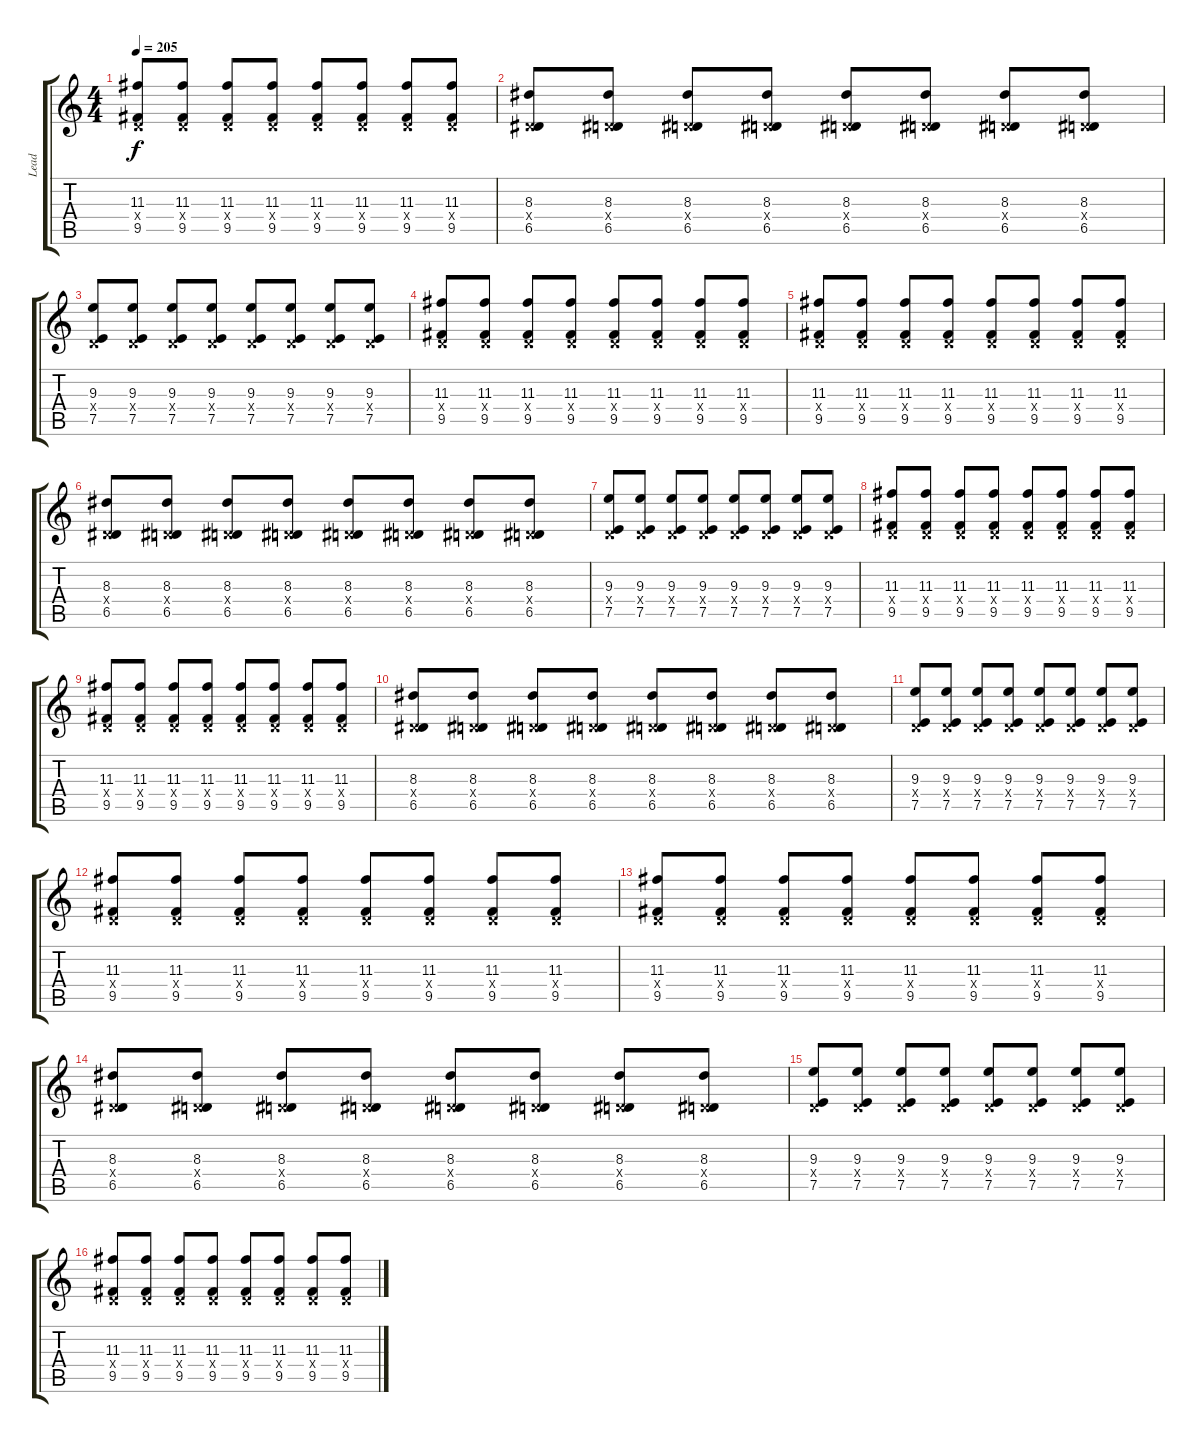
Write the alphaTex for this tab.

\track ("Lead" "Lead") {instrument distortionguitar}
\staff {score tabs}
\tuning (E4 B3 G3 D3 A2 E2) {hide}
\ts (4 4)
\tempo 205
\clef g2
\ks c
(11.3 0.4{x} 9.5).8{dy f} (11.3 0.4{x} 9.5).8 (11.3 0.4{x} 9.5).8 (11.3 0.4{x} 9.5).8 (11.3 0.4{x} 9.5).8 (11.3 0.4{x} 9.5).8 (11.3 0.4{x} 9.5).8 (11.3 0.4{x} 9.5).8 |
(8.3 0.4{x} 6.5).8 (8.3 0.4{x} 6.5).8 (8.3 0.4{x} 6.5).8 (8.3 0.4{x} 6.5).8 (8.3 0.4{x} 6.5).8 (8.3 0.4{x} 6.5).8 (8.3 0.4{x} 6.5).8 (8.3 0.4{x} 6.5).8 |
(9.3 0.4{x} 7.5).8 (9.3 0.4{x} 7.5).8 (9.3 0.4{x} 7.5).8 (9.3 0.4{x} 7.5).8 (9.3 0.4{x} 7.5).8 (9.3 0.4{x} 7.5).8 (9.3 0.4{x} 7.5).8 (9.3 0.4{x} 7.5).8 |
(11.3 0.4{x} 9.5).8 (11.3 0.4{x} 9.5).8 (11.3 0.4{x} 9.5).8 (11.3 0.4{x} 9.5).8 (11.3 0.4{x} 9.5).8 (11.3 0.4{x} 9.5).8 (11.3 0.4{x} 9.5).8 (11.3 0.4{x} 9.5).8 |
(11.3 0.4{x} 9.5).8 (11.3 0.4{x} 9.5).8 (11.3 0.4{x} 9.5).8 (11.3 0.4{x} 9.5).8 (11.3 0.4{x} 9.5).8 (11.3 0.4{x} 9.5).8 (11.3 0.4{x} 9.5).8 (11.3 0.4{x} 9.5).8 |
(8.3 0.4{x} 6.5).8 (8.3 0.4{x} 6.5).8 (8.3 0.4{x} 6.5).8 (8.3 0.4{x} 6.5).8 (8.3 0.4{x} 6.5).8 (8.3 0.4{x} 6.5).8 (8.3 0.4{x} 6.5).8 (8.3 0.4{x} 6.5).8 |
(9.3 0.4{x} 7.5).8 (9.3 0.4{x} 7.5).8 (9.3 0.4{x} 7.5).8 (9.3 0.4{x} 7.5).8 (9.3 0.4{x} 7.5).8 (9.3 0.4{x} 7.5).8 (9.3 0.4{x} 7.5).8 (9.3 0.4{x} 7.5).8 |
(11.3 0.4{x} 9.5).8 (11.3 0.4{x} 9.5).8 (11.3 0.4{x} 9.5).8 (11.3 0.4{x} 9.5).8 (11.3 0.4{x} 9.5).8 (11.3 0.4{x} 9.5).8 (11.3 0.4{x} 9.5).8 (11.3 0.4{x} 9.5).8 |
(11.3 0.4{x} 9.5).8 (11.3 0.4{x} 9.5).8 (11.3 0.4{x} 9.5).8 (11.3 0.4{x} 9.5).8 (11.3 0.4{x} 9.5).8 (11.3 0.4{x} 9.5).8 (11.3 0.4{x} 9.5).8 (11.3 0.4{x} 9.5).8 |
(8.3 0.4{x} 6.5).8 (8.3 0.4{x} 6.5).8 (8.3 0.4{x} 6.5).8 (8.3 0.4{x} 6.5).8 (8.3 0.4{x} 6.5).8 (8.3 0.4{x} 6.5).8 (8.3 0.4{x} 6.5).8 (8.3 0.4{x} 6.5).8 |
(9.3 0.4{x} 7.5).8 (9.3 0.4{x} 7.5).8 (9.3 0.4{x} 7.5).8 (9.3 0.4{x} 7.5).8 (9.3 0.4{x} 7.5).8 (9.3 0.4{x} 7.5).8 (9.3 0.4{x} 7.5).8 (9.3 0.4{x} 7.5).8 |
(11.3 0.4{x} 9.5).8 (11.3 0.4{x} 9.5).8 (11.3 0.4{x} 9.5).8 (11.3 0.4{x} 9.5).8 (11.3 0.4{x} 9.5).8 (11.3 0.4{x} 9.5).8 (11.3 0.4{x} 9.5).8 (11.3 0.4{x} 9.5).8 |
(11.3 0.4{x} 9.5).8 (11.3 0.4{x} 9.5).8 (11.3 0.4{x} 9.5).8 (11.3 0.4{x} 9.5).8 (11.3 0.4{x} 9.5).8 (11.3 0.4{x} 9.5).8 (11.3 0.4{x} 9.5).8 (11.3 0.4{x} 9.5).8 |
(8.3 0.4{x} 6.5).8 (8.3 0.4{x} 6.5).8 (8.3 0.4{x} 6.5).8 (8.3 0.4{x} 6.5).8 (8.3 0.4{x} 6.5).8 (8.3 0.4{x} 6.5).8 (8.3 0.4{x} 6.5).8 (8.3 0.4{x} 6.5).8 |
(9.3 0.4{x} 7.5).8 (9.3 0.4{x} 7.5).8 (9.3 0.4{x} 7.5).8 (9.3 0.4{x} 7.5).8 (9.3 0.4{x} 7.5).8 (9.3 0.4{x} 7.5).8 (9.3 0.4{x} 7.5).8 (9.3 0.4{x} 7.5).8 |
(11.3 0.4{x} 9.5).8 (11.3 0.4{x} 9.5).8 (11.3 0.4{x} 9.5).8 (11.3 0.4{x} 9.5).8 (11.3 0.4{x} 9.5).8 (11.3 0.4{x} 9.5).8 (11.3 0.4{x} 9.5).8 (11.3 0.4{x} 9.5).8
